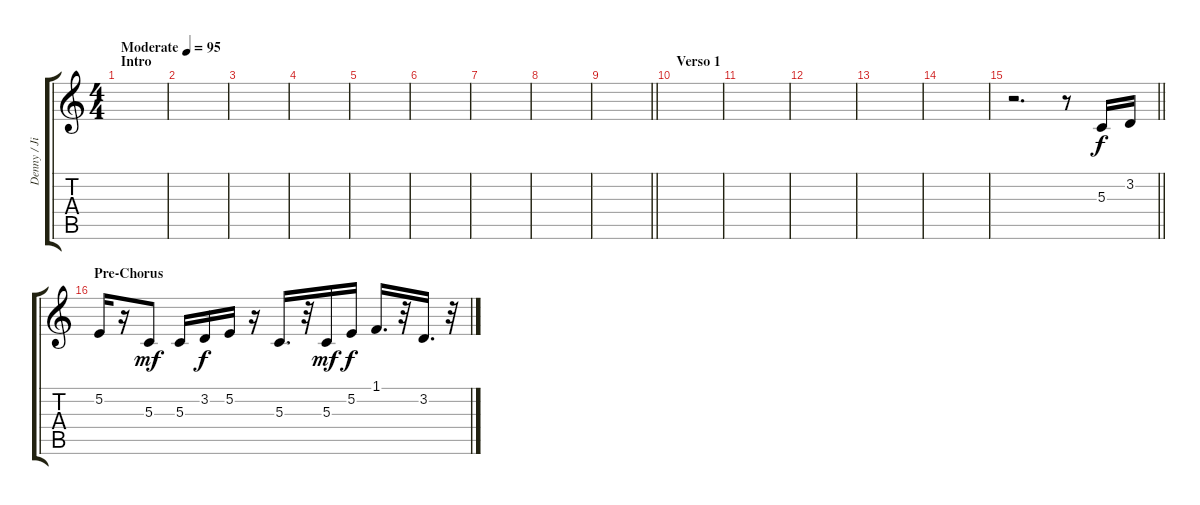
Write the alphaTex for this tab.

\track ("Denny / Jimmy" "Denny / Ji") {instrument flute}
\staff {score tabs}
\tuning (E4 B3 G3 D3 A2 E2) {hide}
\ts (4 4)
\section ("" "Intro")
\tempo (95 "Moderate")
\clef g2
\ks c
|
|
|
|
|
|
|
|
\barLineRight lightlight
|
\section ("" "Verso 1")
|
|
|
|
|
\barLineRight lightlight
r.2{d} r.8 5.3.16 3.2.16 |
\section ("" "Pre-Chorus")
5.2.16{dy f} r.16 5.3.8{dy mf} 5.3.16 3.2.16{dy f} 5.2.16 r.16 5.3.16{d} r.32 5.3.16{dy mf} 5.2.16{dy f} 1.1.16{d} r.32 3.2.16{d} r.32
